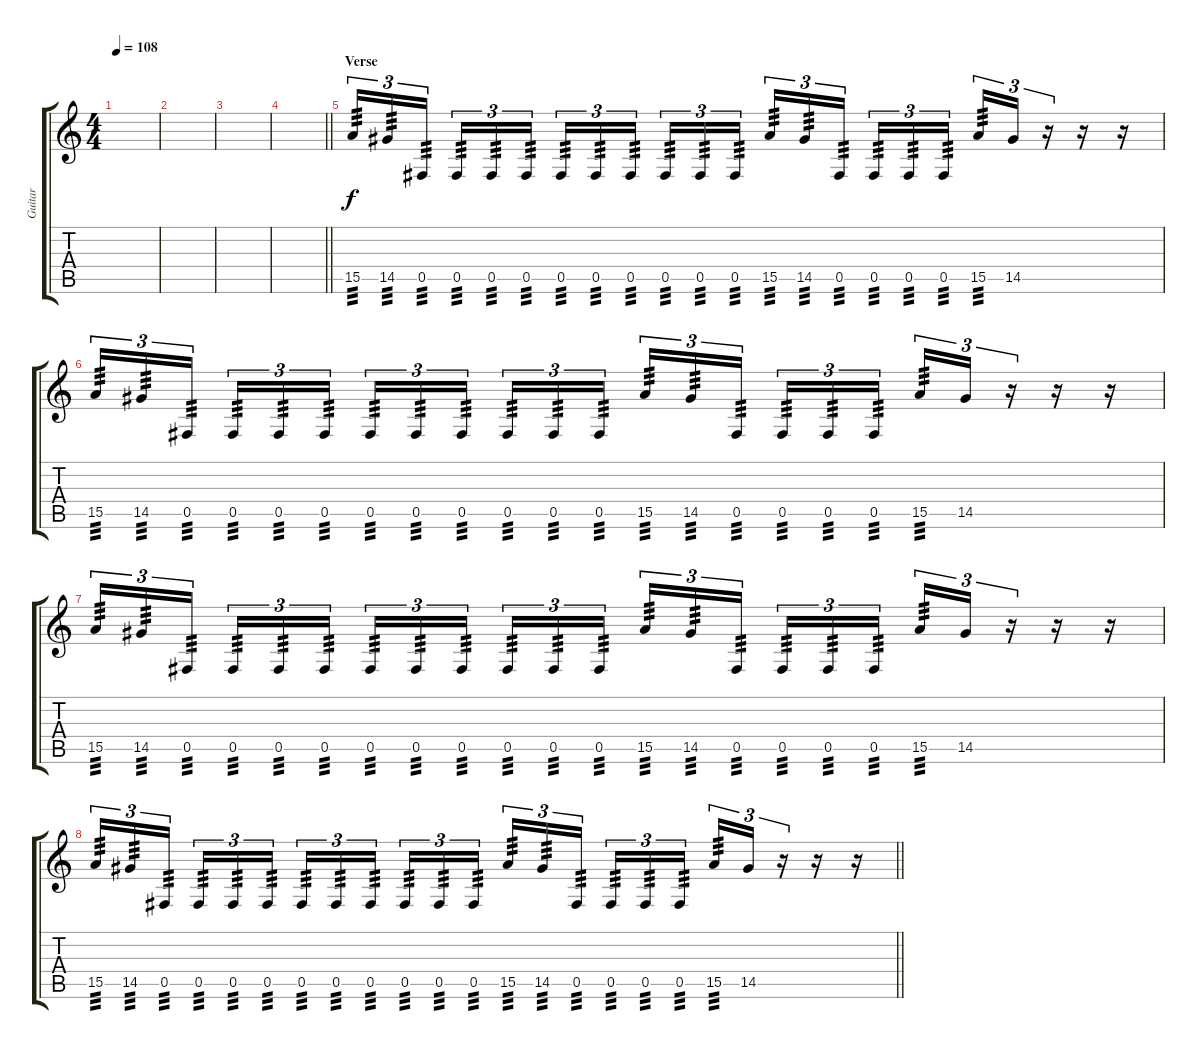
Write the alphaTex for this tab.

\track ("Guitar" "Guitar") {instrument distortionguitar}
\staff {score tabs}
\tuning (Db4 Ab3 E3 B2 Gb2 B1) {hide}
\ts (4 4)
\tempo 108
\clef g2
\ks c
|
|
|
\barLineRight lightlight
|
\section ("" "Verse")
15.5.16{tu (3 2) tp 3} 14.5.16{tu (3 2) tp 3} 0.5.16{tu (3 2) tp 3 beam splitsecondary} 0.5.16{tu (3 2) tp 3} 0.5.16{tu (3 2) tp 3} 0.5.16{tu (3 2) tp 3} 0.5.16{tu (3 2) tp 3} 0.5.16{tu (3 2) tp 3} 0.5.16{tu (3 2) tp 3 beam splitsecondary} 0.5.16{tu (3 2) tp 3} 0.5.16{tu (3 2) tp 3} 0.5.16{tu (3 2) tp 3} 15.5.16{tu (3 2) tp 3} 14.5.16{tu (3 2) tp 3} 0.5.16{tu (3 2) tp 3 beam splitsecondary} 0.5.16{tu (3 2) tp 3} 0.5.16{tu (3 2) tp 3} 0.5.16{tu (3 2) tp 3} 15.5.16{tu (3 2) tp 3} 14.5.16{tu (3 2)} r.16{tu (3 2)} r.16 r.16 |
15.5.16{tu (3 2) tp 3} 14.5.16{tu (3 2) tp 3} 0.5.16{tu (3 2) tp 3 beam splitsecondary} 0.5.16{tu (3 2) tp 3} 0.5.16{tu (3 2) tp 3} 0.5.16{tu (3 2) tp 3} 0.5.16{tu (3 2) tp 3} 0.5.16{tu (3 2) tp 3} 0.5.16{tu (3 2) tp 3 beam splitsecondary} 0.5.16{tu (3 2) tp 3} 0.5.16{tu (3 2) tp 3} 0.5.16{tu (3 2) tp 3} 15.5.16{tu (3 2) tp 3} 14.5.16{tu (3 2) tp 3} 0.5.16{tu (3 2) tp 3 beam splitsecondary} 0.5.16{tu (3 2) tp 3} 0.5.16{tu (3 2) tp 3} 0.5.16{tu (3 2) tp 3} 15.5.16{tu (3 2) tp 3} 14.5.16{tu (3 2)} r.16{tu (3 2)} r.16 r.16 |
15.5.16{tu (3 2) tp 3} 14.5.16{tu (3 2) tp 3} 0.5.16{tu (3 2) tp 3 beam splitsecondary} 0.5.16{tu (3 2) tp 3} 0.5.16{tu (3 2) tp 3} 0.5.16{tu (3 2) tp 3} 0.5.16{tu (3 2) tp 3} 0.5.16{tu (3 2) tp 3} 0.5.16{tu (3 2) tp 3 beam splitsecondary} 0.5.16{tu (3 2) tp 3} 0.5.16{tu (3 2) tp 3} 0.5.16{tu (3 2) tp 3} 15.5.16{tu (3 2) tp 3} 14.5.16{tu (3 2) tp 3} 0.5.16{tu (3 2) tp 3 beam splitsecondary} 0.5.16{tu (3 2) tp 3} 0.5.16{tu (3 2) tp 3} 0.5.16{tu (3 2) tp 3} 15.5.16{tu (3 2) tp 3} 14.5.16{tu (3 2)} r.16{tu (3 2)} r.16 r.16 |
\barLineRight lightlight
15.5.16{tu (3 2) tp 3} 14.5.16{tu (3 2) tp 3} 0.5.16{tu (3 2) tp 3 beam splitsecondary} 0.5.16{tu (3 2) tp 3} 0.5.16{tu (3 2) tp 3} 0.5.16{tu (3 2) tp 3} 0.5.16{tu (3 2) tp 3} 0.5.16{tu (3 2) tp 3} 0.5.16{tu (3 2) tp 3 beam splitsecondary} 0.5.16{tu (3 2) tp 3} 0.5.16{tu (3 2) tp 3} 0.5.16{tu (3 2) tp 3} 15.5.16{tu (3 2) tp 3} 14.5.16{tu (3 2) tp 3} 0.5.16{tu (3 2) tp 3 beam splitsecondary} 0.5.16{tu (3 2) tp 3} 0.5.16{tu (3 2) tp 3} 0.5.16{tu (3 2) tp 3} 15.5.16{tu (3 2) tp 3} 14.5.16{tu (3 2)} r.16{tu (3 2)} r.16 r.16
